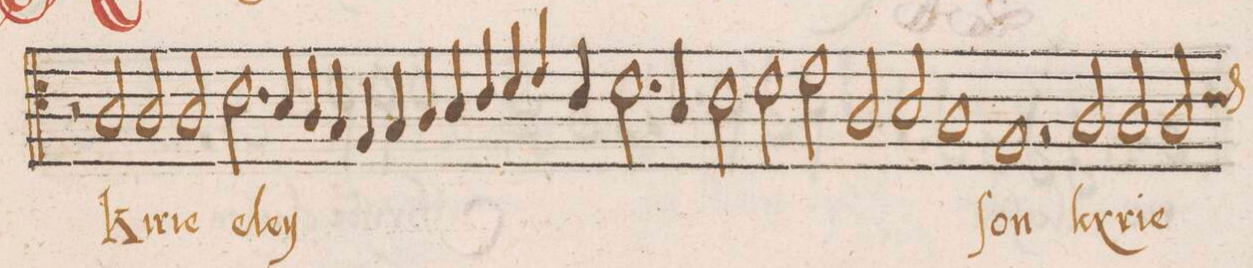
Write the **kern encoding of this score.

**kern	**text
*I"ALTVS	*
*clefC4	*
*k[]	*
*met(C|)	*
*M2/1	*
2r	.
2A/	Ki-
=45-	=45-
2A/	-ri-
2A/	-e
2.c\	e-
4B/	-ley-
=46-	=46-
4A/	.
4G/	.
4F/	.
4G/	.
4A/	.
4B/	.
4c/	.
4d/	.
=47-	=47-
4e/	.
4c/	.
2.d\	.
4B/	.
2c\	.
=48-	=48-
2d\	.
2e\	.
2A/	.
2B/	.
=49-	=49-
1A	.
1F	-ſon
=50-	=50-
2rF	.
2A/	ky-
2A/	-ri-
*custos:c	*
2A/	-e
=51-	=51-
*-	*-
